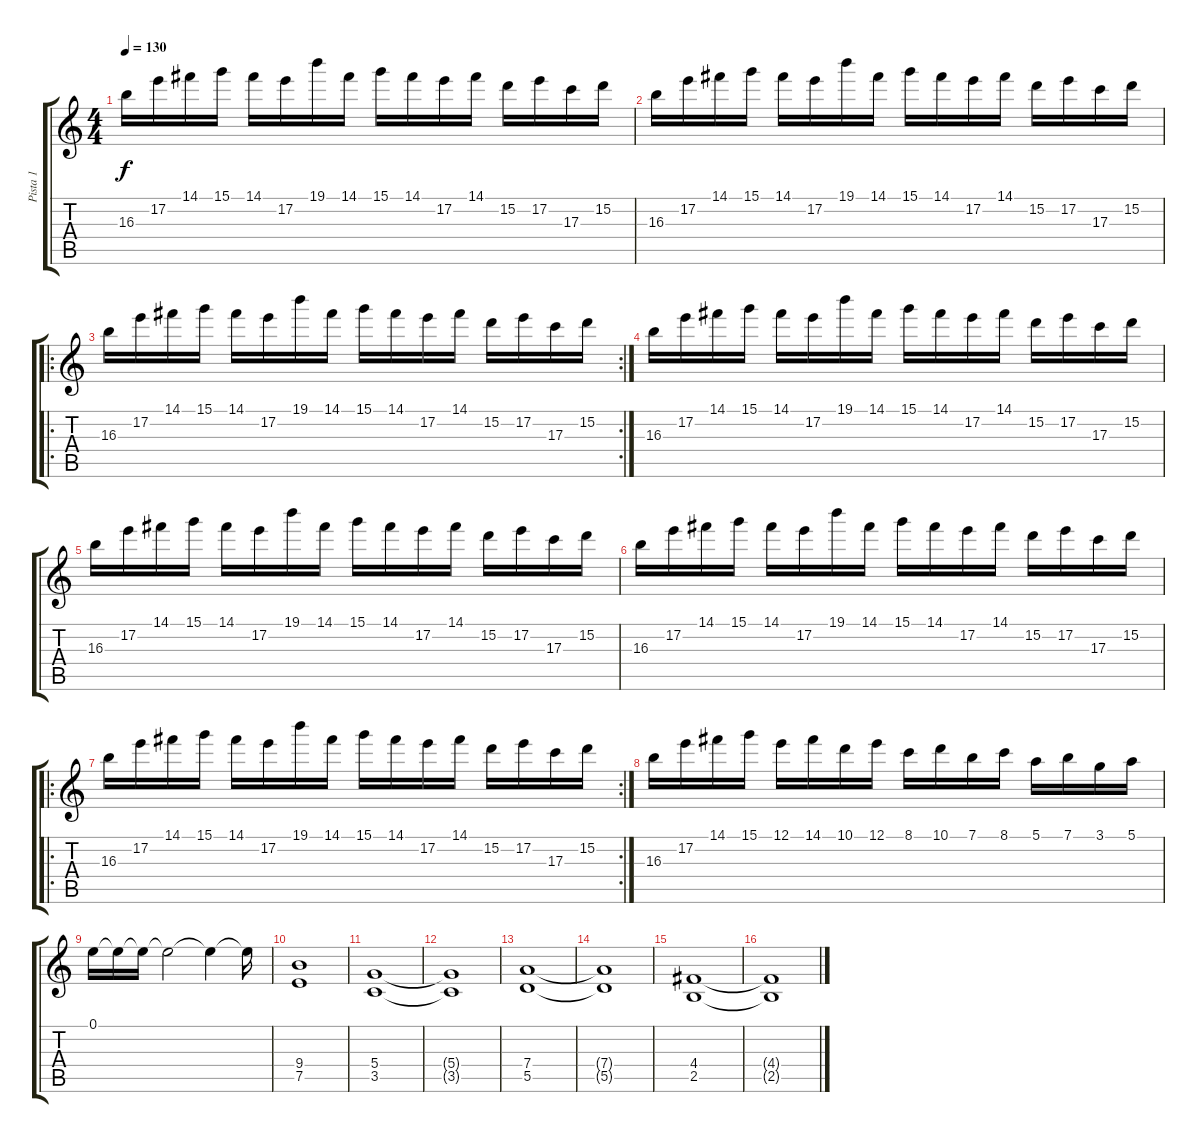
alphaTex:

\track ("Pista 1" "Pista 1") {instrument distortionguitar}
\staff {score tabs}
\tuning (E4 B3 G3 D3 A2 E2) {hide}
\ts (4 4)
\tempo 130
\clef g2
\ks c
16.3.16{dy f instrument distortionguitar} 17.2.16 14.1.16 15.1.16 14.1.16 17.2.16 19.1.16 14.1.16 15.1.16 14.1.16 17.2.16 14.1.16 15.2.16 17.2.16 17.3.16 15.2.16 |
16.3.16 17.2.16 14.1.16 15.1.16 14.1.16 17.2.16 19.1.16 14.1.16 15.1.16 14.1.16 17.2.16 14.1.16 15.2.16 17.2.16 17.3.16 15.2.16 |
\ro
\rc 2
16.3.16 17.2.16 14.1.16 15.1.16 14.1.16 17.2.16 19.1.16 14.1.16 15.1.16 14.1.16 17.2.16 14.1.16 15.2.16 17.2.16 17.3.16 15.2.16 |
16.3.16 17.2.16 14.1.16 15.1.16 14.1.16 17.2.16 19.1.16 14.1.16 15.1.16 14.1.16 17.2.16 14.1.16 15.2.16 17.2.16 17.3.16 15.2.16 |
16.3.16 17.2.16 14.1.16 15.1.16 14.1.16 17.2.16 19.1.16 14.1.16 15.1.16 14.1.16 17.2.16 14.1.16 15.2.16 17.2.16 17.3.16 15.2.16 |
16.3.16 17.2.16 14.1.16 15.1.16 14.1.16 17.2.16 19.1.16 14.1.16 15.1.16 14.1.16 17.2.16 14.1.16 15.2.16 17.2.16 17.3.16 15.2.16 |
\ro
\rc 2
16.3.16 17.2.16 14.1.16 15.1.16 14.1.16 17.2.16 19.1.16 14.1.16 15.1.16 14.1.16 17.2.16 14.1.16 15.2.16 17.2.16 17.3.16 15.2.16 |
16.3.16 17.2.16 14.1.16 15.1.16 12.1.16 14.1.16 10.1.16 12.1.16 8.1.16 10.1.16 7.1.16 8.1.16 5.1.16 7.1.16 3.1.16 5.1.16 |
0.1.16 0.1{t}.16 0.1{t}.16 0.1{t}.2 0.1{t}.4 0.1{t}.16 |
(9.4 7.5).1 |
(5.4 3.5).1 |
(5.4{t} 3.5{t}).1 |
(7.4 5.5).1 |
(7.4{t} 5.5{t}).1 |
(4.4 2.5).1 |
(4.4{t} 2.5{t}).1
